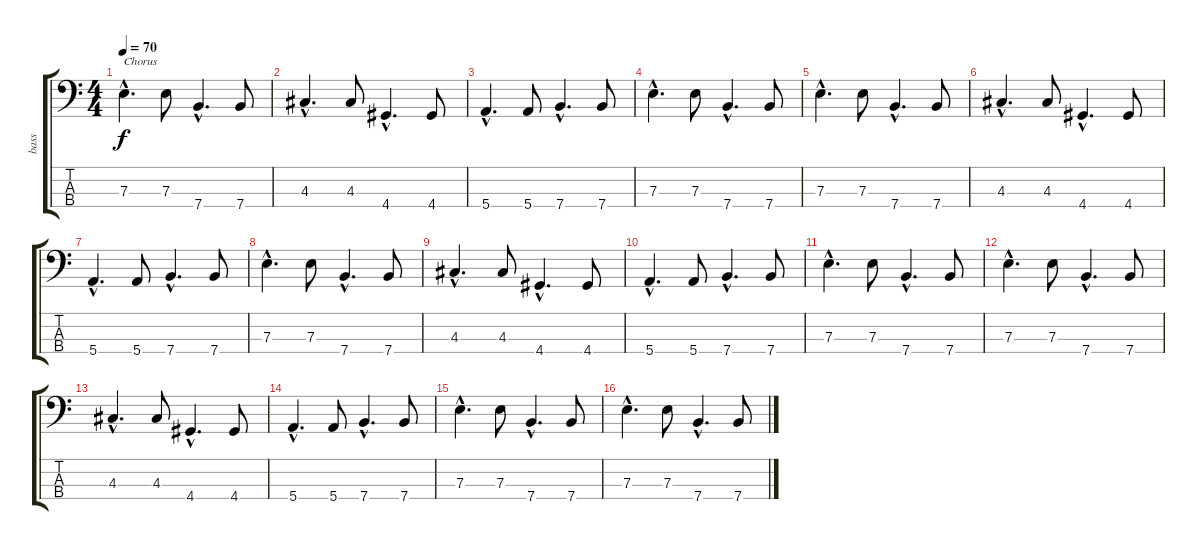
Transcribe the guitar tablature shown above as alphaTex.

\track ("bass" "bass") {instrument fretlessbass}
\staff {score tabs}
\tuning (G2 D2 A1 E1) {hide}
\ts (4 4)
\tempo 70
\clef f4
\ks c
7.3{hac}.4{d txt "Chorus" dy f} 7.3.8 7.4{hac}.4{d} 7.4.8 |
4.3{hac}.4{d} 4.3.8 4.4{hac}.4{d} 4.4.8 |
5.4{hac}.4{d} 5.4.8 7.4{hac}.4{d} 7.4.8 |
7.3{hac}.4{d} 7.3.8 7.4{hac}.4{d} 7.4.8 |
7.3{hac}.4{d} 7.3.8 7.4{hac}.4{d} 7.4.8 |
4.3{hac}.4{d} 4.3.8 4.4{hac}.4{d} 4.4.8 |
5.4{hac}.4{d} 5.4.8 7.4{hac}.4{d} 7.4.8 |
7.3{hac}.4{d} 7.3.8 7.4{hac}.4{d} 7.4.8 |
4.3{hac}.4{d} 4.3.8 4.4{hac}.4{d} 4.4.8 |
5.4{hac}.4{d} 5.4.8 7.4{hac}.4{d} 7.4.8 |
7.3{hac}.4{d} 7.3.8 7.4{hac}.4{d} 7.4.8 |
7.3{hac}.4{d} 7.3.8 7.4{hac}.4{d} 7.4.8 |
4.3{hac}.4{d} 4.3.8 4.4{hac}.4{d} 4.4.8 |
5.4{hac}.4{d} 5.4.8 7.4{hac}.4{d} 7.4.8 |
7.3{hac}.4{d} 7.3.8 7.4{hac}.4{d} 7.4.8 |
7.3{hac}.4{d} 7.3.8 7.4{hac}.4{d} 7.4.8
